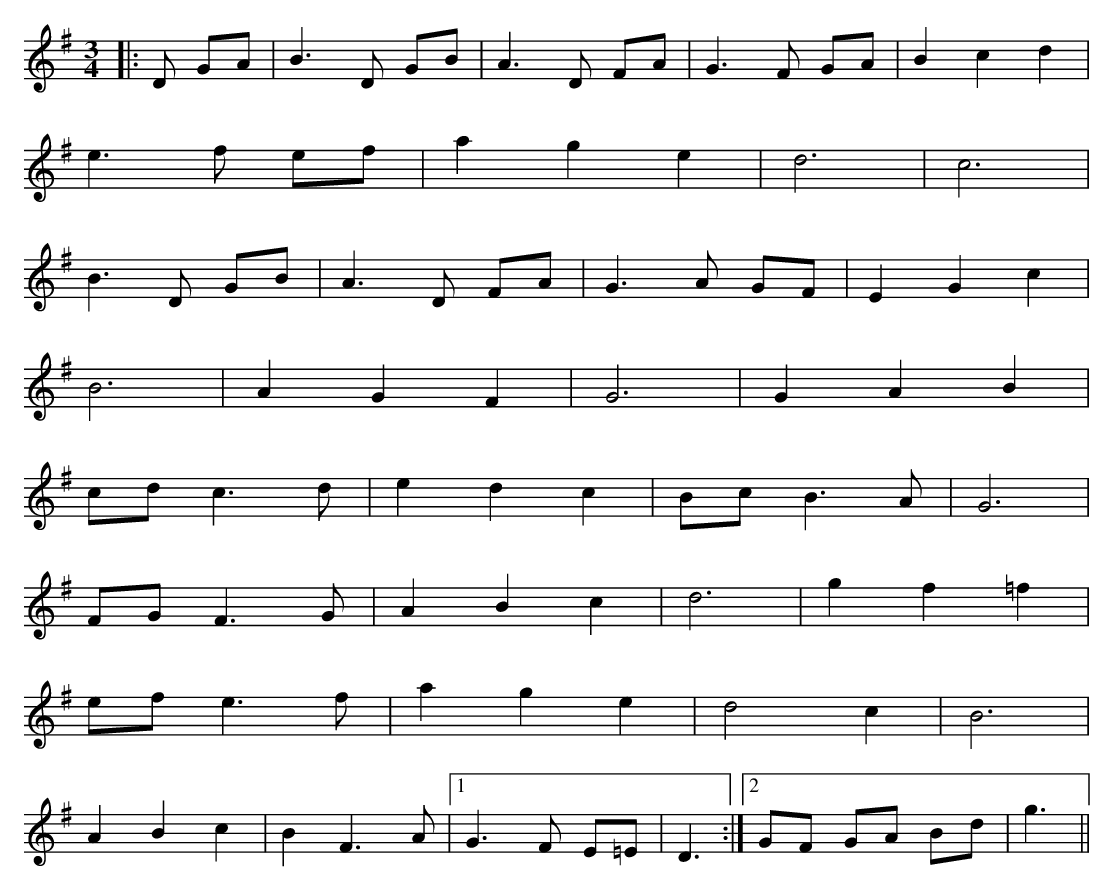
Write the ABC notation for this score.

X:1
M:3/4
K:G
|:D GA|B3 D GB|A3 D FA|G3 F GA|B2 c2 d2|
e3 f ef|a2 g2 e2|d6|c6|
B3 D GB|A3 D FA|G3 A GF|E2 G2 c2|
B6|A2 G2 F2|G6|G2 A2 B2|
cd c3 d|e2 d2 c2|Bc B3 A|G6|
FG F3 G|A2 B2 c2|d6|g2 f2 =f2|
ef e3 f|a2 g2 e2|d4 c2|B6|
A2 B2 c2|B2 F3 A|1 G3 F E=E|D3:|2 GF GA Bd|g3||
